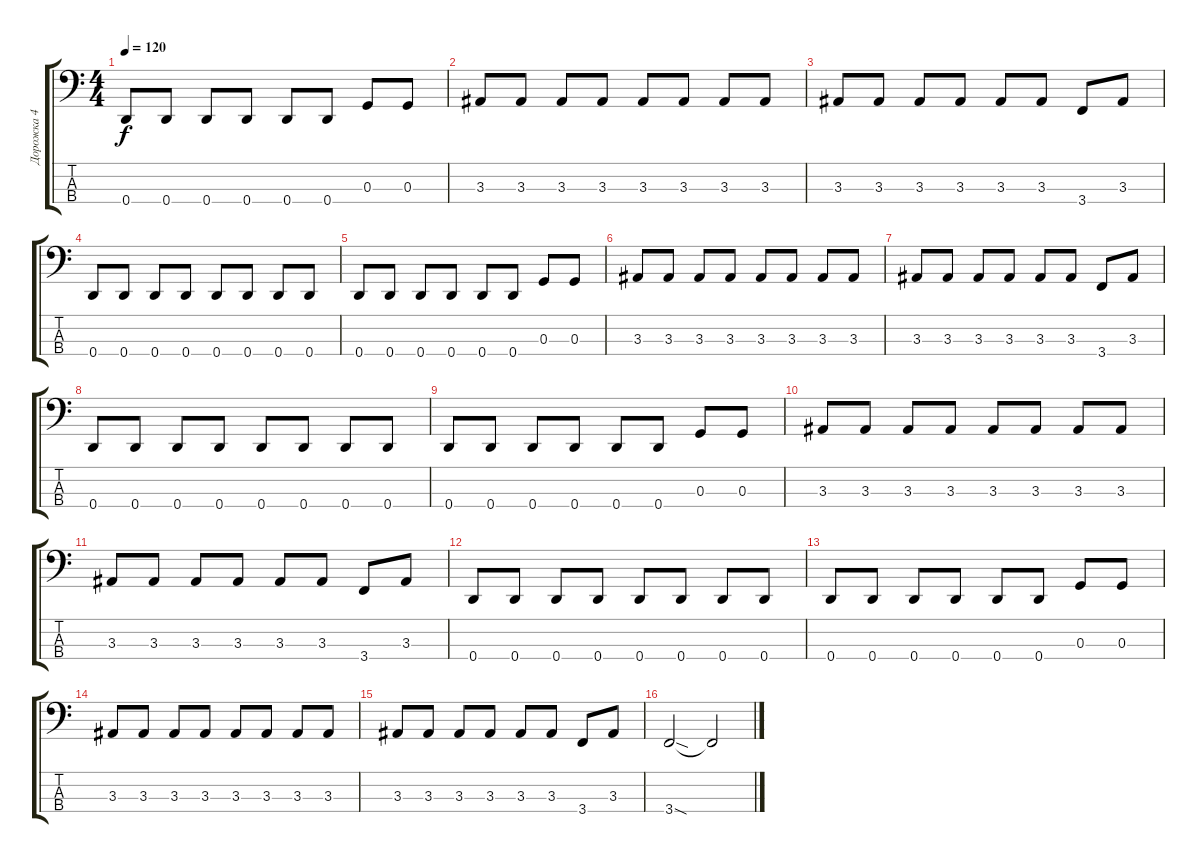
\track ("Дорожка 4" "Дорожка 4") {instrument electricbasspick}
\staff {score tabs}
\tuning (F2 C2 G1 D1) {hide}
\ts (4 4)
\tempo 120
\clef f4
\ks c
0.4.8{dy f} 0.4.8 0.4.8 0.4.8 0.4.8 0.4.8 0.3.8 0.3.8 |
3.3.8 3.3.8 3.3.8 3.3.8 3.3.8 3.3.8 3.3.8 3.3.8 |
3.3.8 3.3.8 3.3.8 3.3.8 3.3.8 3.3.8 3.4.8 3.3.8 |
0.4.8 0.4.8 0.4.8 0.4.8 0.4.8 0.4.8 0.4.8 0.4.8 |
0.4.8 0.4.8 0.4.8 0.4.8 0.4.8 0.4.8 0.3.8 0.3.8 |
3.3.8 3.3.8 3.3.8 3.3.8 3.3.8 3.3.8 3.3.8 3.3.8 |
3.3.8 3.3.8 3.3.8 3.3.8 3.3.8 3.3.8 3.4.8 3.3.8 |
0.4.8 0.4.8 0.4.8 0.4.8 0.4.8 0.4.8 0.4.8 0.4.8 |
0.4.8 0.4.8 0.4.8 0.4.8 0.4.8 0.4.8 0.3.8 0.3.8 |
3.3.8 3.3.8 3.3.8 3.3.8 3.3.8 3.3.8 3.3.8 3.3.8 |
3.3.8 3.3.8 3.3.8 3.3.8 3.3.8 3.3.8 3.4.8 3.3.8 |
0.4.8 0.4.8 0.4.8 0.4.8 0.4.8 0.4.8 0.4.8 0.4.8 |
0.4.8 0.4.8 0.4.8 0.4.8 0.4.8 0.4.8 0.3.8 0.3.8 |
3.3.8 3.3.8 3.3.8 3.3.8 3.3.8 3.3.8 3.3.8 3.3.8 |
3.3.8 3.3.8 3.3.8 3.3.8 3.3.8 3.3.8 3.4.8 3.3.8 |
3.4{sod}.2 3.4{t}.2
